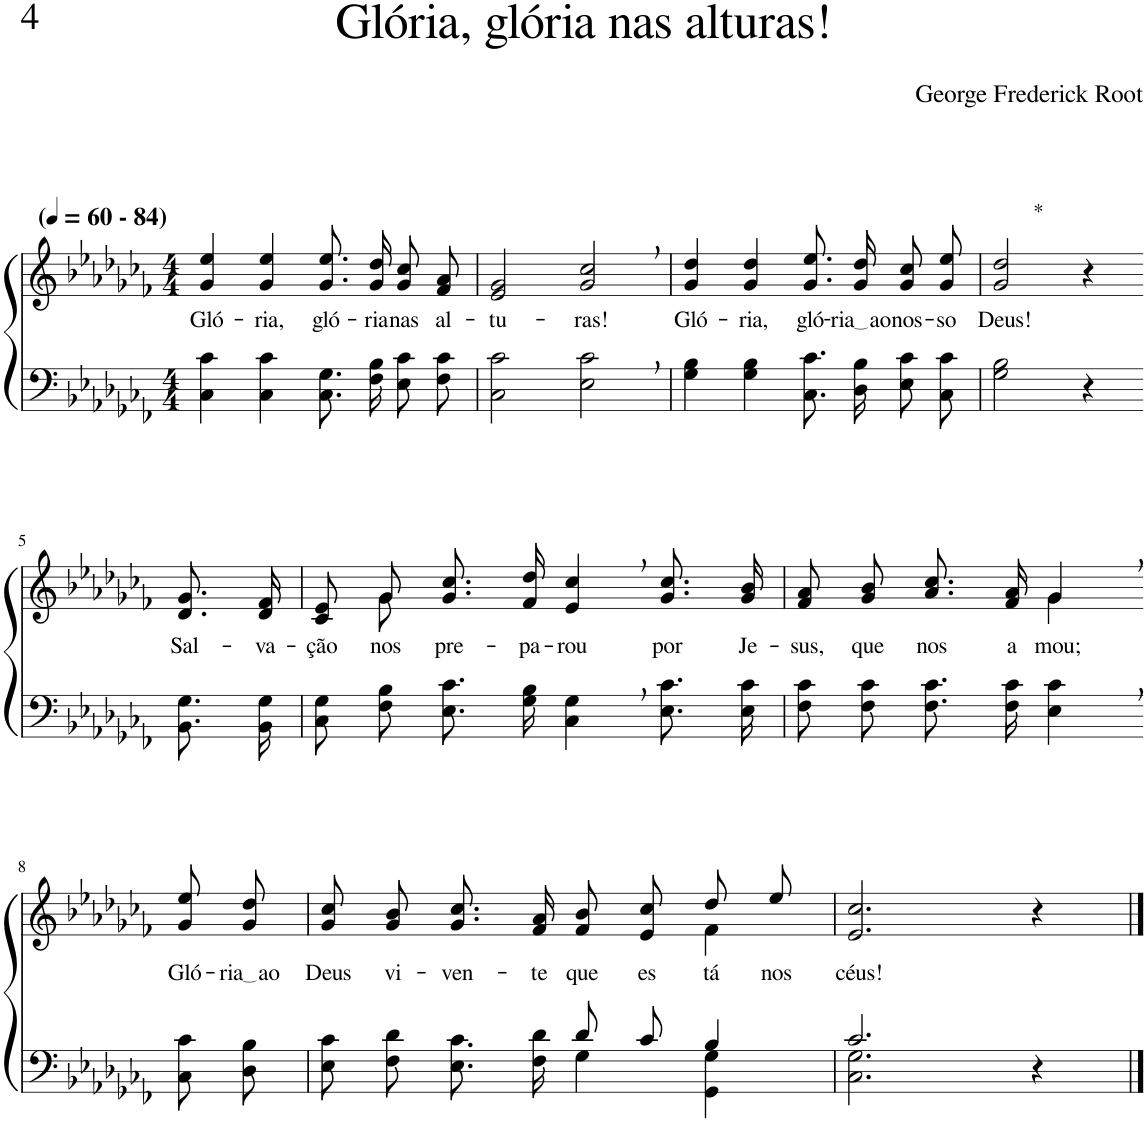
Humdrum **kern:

**kern	**kern	**text
*part2	*part1	*part1
*staff2	*staff1	*staff1
*I"Parte III e IV	*I"Parte I e II	*
*clefF4	*clefG2	*
*Trd2c3	*Trd2c3	*
*k[b-e-a-d-g-c-f-]	*k[b-e-a-d-g-c-f-]	*
*M4/4	*M4/4	*
*MM60	*MM60	*
=1	=1	=1
!	!LO:TX:a:B:t=(	!
!	!LO:TX:a:B:t=- 84)	!
!	!	!LO:LY:b
4C-\ 4c-\	4g-/ 4ee-/	Gló-
!	!	!LO:LY:b
4C-\ 4c-\	4g-/ 4ee-/	-ria,
!	!	!LO:LY:b
8.C-\ 8.G-\L	8.g-\ 8.ee-\L	gló-
!	!	!LO:LY:b
16F-\ 16B-\Jk	16g-\ 16dd-\Jk	-ria
!	!	!LO:LY:b
8E-\ 8c-\L	8g-/ 8cc-/L	nas
!	!	!LO:LY:b
8F-\ 8c-\J	8f-/ 8a-/J	al-
=2	=2	=2
!	!	!LO:LY:b
2C-\ 2c-\	2e-/ 2g-/	-tu-
!	!	!LO:LY:b
2E-\, 2c-\,	2g-/, 2cc-/,	-ras!
=3	=3	=3
!	!	!LO:LY:b
4G-\ 4B-\	4g-/ 4dd-/	Gló-
!	!	!LO:LY:b
4G-\ 4B-\	4g-/ 4dd-/	-ria,
!	!	!LO:LY:b
8.C-\ 8.c-\L	8.g-\ 8.ee-\L	gló-
!	!	!LO:LY:b
16D-\ 16B-\Jk	16g-\ 16dd-\Jk	ria ao
!	!	!LO:LY:b
8E-\ 8c-\L	8g-\ 8cc-\L	nos-
!	!	!LO:LY:b
8C-\ 8c-\J	8g-\ 8ee-\J	-so
=4	=4	=4
!	!LO:TX:a:t=*	!
!	!	!LO:LY:b
2G-\ 2B-\	2g-/ 2dd-/	Deus!
4r	4r	.
!!LO:LB:g=z
=5-	=5-	=5-
!	!	!LO:LY:b
8.BB-\ 8.G-\L	8.d-/ 8.g-/L	Sal-
!	!	!LO:LY:b
16BB-\ 16G-\Jk	16d-/ 16f-/Jk	-va-
=6	=6	=6
!	!	!LO:LY:b
*	*^	*
8C-\ 8G-\L	8c-/ 8e-/L	8ryy	-ção
!	!	!	!LO:LY:b
8F-\ 8B-\J	8g-/J	8g-\	nos
!	!	!	!LO:LY:b
8.E-\ 8.c-\L	8.g-\ 8.cc-\L	2.ryy	pre-
!	!	!	!LO:LY:b
16G-\ 16B-\Jk	16f-\ 16dd-\Jk	.	-pa-
!	!	!	!LO:LY:b
4C-\, 4G-\,	4e-/, 4cc-/,	.	-rou
!	!	!	!LO:LY:b
8.E-\ 8.c-\L	8.g-/ 8.cc-/L	.	por
!	!	!	!LO:LY:b
16E-\ 16c-\Jk	16g-/ 16b-/Jk	.	Je-
=7	=7	=7	=7
!	!	!	!LO:LY:b
8F-\ 8c-\L	8f-/ 8a-/L	2ryy	-sus,
!	!	!	!LO:LY:b
8F-\ 8c-\J	8g-/ 8b-/J	.	que
!	!	!	!LO:LY:b
8.F-\ 8.c-\L	8.a-/ 8.cc-/L	.	nos
!	!	!	!LO:LY:b
16F-\ 16c-\Jk	16f-/ 16a-/Jk	.	a-
!	!	!	!LO:LY:b
4E-\, 4c-\,	4g-,/	4g-\	-mou;
!!LO:LB:g=z
=8-	=8-	=8-	=8-
!	!	!	!LO:LY:b
*	*v	*v	*
8C-\ 8c-\L	8g-\ 8ee-\L	Gló-
!	!	!LO:LY:b
8D-\ 8B-\J	8g-\ 8dd-\J	ria ao
=9	=9	=9
*^	*	*
!	!	!	!LO:LY:b
*	*	*^	*
2ryy	8E-\ 8c-\L	8g-/ 8cc-/L	2.ryy	Deus
!	!	!	!	!LO:LY:b
.	8F-\ 8d-\J	8g-/ 8b-/J	.	vi-
!	!	!	!	!LO:LY:b
.	8.E-\ 8.c-\L	8.g-/ 8.cc-/L	.	-ven-
!	!	!	!	!LO:LY:b
.	16F-\ 16d-\Jk	16f-/ 16a-/Jk	.	-te
!	!	!	!	!LO:LY:b
8d-/L	4G-\	8f-/ 8b-/L	.	que
!	!	!	!	!LO:LY:b
8c-/J	.	8e-/ 8cc-/J	.	es-
!	!	!	!	!LO:LY:b
4B-/	4GG-\ 4G-\	8dd-/L	4f-\	-tá
!	!	!	!	!LO:LY:b
.	.	8ee-/J	.	nos
*	*	*v	*v	*
=10	=10	=10	=10
!	!	!	!LO:LY:b
2.c-/	2.C-\ 2.G-\	2.e-/ 2.cc-/	céus!
4r	4ryy	4r	.
*v	*v	*	*
==	==	==
*-	*-	*-
